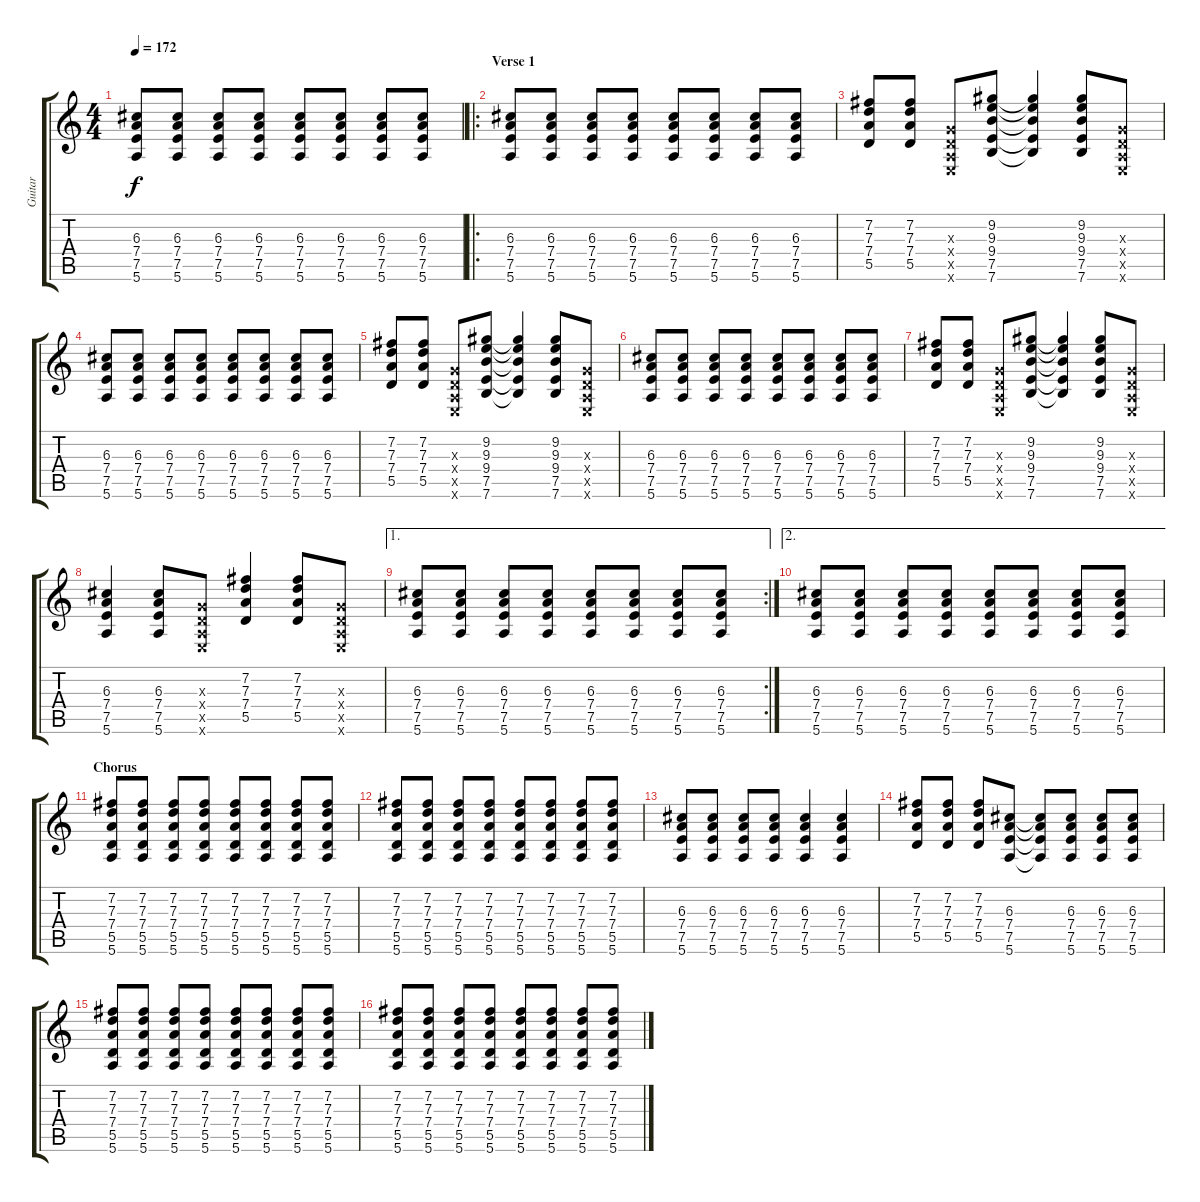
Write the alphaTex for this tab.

\track ("Guitar" "Guitar") {instrument distortionguitar}
\staff {score tabs}
\tuning (E4 B3 G3 D3 A2 E2) {hide}
\ts (4 4)
\tempo 172
\clef g2
\ks c
(6.3 7.4 7.5 5.6).8{dy f} (6.3 7.4 7.5 5.6).8 (6.3 7.4 7.5 5.6).8 (6.3 7.4 7.5 5.6).8 (6.3 7.4 7.5 5.6).8 (6.3 7.4 7.5 5.6).8 (6.3 7.4 7.5 5.6).8 (6.3 7.4 7.5 5.6).8 |
\ro
\section ("" "Verse 1")
(6.3 7.4 7.5 5.6).8 (6.3 7.4 7.5 5.6).8 (6.3 7.4 7.5 5.6).8 (6.3 7.4 7.5 5.6).8 (6.3 7.4 7.5 5.6).8 (6.3 7.4 7.5 5.6).8 (6.3 7.4 7.5 5.6).8 (6.3 7.4 7.5 5.6).8 |
(7.2 7.3 7.4 5.5).8 (7.2 7.3 7.4 5.5).8 (0.3{x} 0.4{x} 0.5{x} 0.6{x}).8 (9.2 9.3 9.4 7.5 7.6).8 (9.2{t} 9.3{t} 9.4{t} 7.5{t} 7.6{t}).4 (9.2 9.3 9.4 7.5 7.6).8 (0.3{x} 0.4{x} 0.5{x} 0.6{x}).8 |
(6.3 7.4 7.5 5.6).8 (6.3 7.4 7.5 5.6).8 (6.3 7.4 7.5 5.6).8 (6.3 7.4 7.5 5.6).8 (6.3 7.4 7.5 5.6).8 (6.3 7.4 7.5 5.6).8 (6.3 7.4 7.5 5.6).8 (6.3 7.4 7.5 5.6).8 |
(7.2 7.3 7.4 5.5).8 (7.2 7.3 7.4 5.5).8 (0.3{x} 0.4{x} 0.5{x} 0.6{x}).8 (9.2 9.3 9.4 7.5 7.6).8 (9.2{t} 9.3{t} 9.4{t} 7.5{t} 7.6{t}).4 (9.2 9.3 9.4 7.5 7.6).8 (0.3{x} 0.4{x} 0.5{x} 0.6{x}).8 |
(6.3 7.4 7.5 5.6).8 (6.3 7.4 7.5 5.6).8 (6.3 7.4 7.5 5.6).8 (6.3 7.4 7.5 5.6).8 (6.3 7.4 7.5 5.6).8 (6.3 7.4 7.5 5.6).8 (6.3 7.4 7.5 5.6).8 (6.3 7.4 7.5 5.6).8 |
(7.2 7.3 7.4 5.5).8 (7.2 7.3 7.4 5.5).8 (0.3{x} 0.4{x} 0.5{x} 0.6{x}).8 (9.2 9.3 9.4 7.5 7.6).8 (9.2{t} 9.3{t} 9.4{t} 7.5{t} 7.6{t}).4 (9.2 9.3 9.4 7.5 7.6).8 (0.3{x} 0.4{x} 0.5{x} 0.6{x}).8 |
(6.3 7.4 7.5 5.6).4 (6.3 7.4 7.5 5.6).8 (0.3{x} 0.4{x} 0.5{x} 0.6{x}).8 (7.2 7.3 7.4 5.5).4 (7.2 7.3 7.4 5.5).8 (0.3{x} 0.4{x} 0.5{x} 0.6{x}).8 |
\ae 1
\rc 2
(6.3 7.4 7.5 5.6).8 (6.3 7.4 7.5 5.6).8 (6.3 7.4 7.5 5.6).8 (6.3 7.4 7.5 5.6).8 (6.3 7.4 7.5 5.6).8 (6.3 7.4 7.5 5.6).8 (6.3 7.4 7.5 5.6).8 (6.3 7.4 7.5 5.6).8 |
\ae 2
(6.3 7.4 7.5 5.6).8 (6.3 7.4 7.5 5.6).8 (6.3 7.4 7.5 5.6).8 (6.3 7.4 7.5 5.6).8 (6.3 7.4 7.5 5.6).8 (6.3 7.4 7.5 5.6).8 (6.3 7.4 7.5 5.6).8 (6.3 7.4 7.5 5.6).8 |
\section ("" "Chorus")
(7.2 7.3 7.4 5.5 5.6).8 (7.2 7.3 7.4 5.5 5.6).8 (7.2 7.3 7.4 5.5 5.6).8 (7.2 7.3 7.4 5.5 5.6).8 (7.2 7.3 7.4 5.5 5.6).8 (7.2 7.3 7.4 5.5 5.6).8 (7.2 7.3 7.4 5.5 5.6).8 (7.2 7.3 7.4 5.5 5.6).8 |
(7.2 7.3 7.4 5.5 5.6).8 (7.2 7.3 7.4 5.5 5.6).8 (7.2 7.3 7.4 5.5 5.6).8 (7.2 7.3 7.4 5.5 5.6).8 (7.2 7.3 7.4 5.5 5.6).8 (7.2 7.3 7.4 5.5 5.6).8 (7.2 7.3 7.4 5.5 5.6).8 (7.2 7.3 7.4 5.5 5.6).8 |
(6.3 7.4 7.5 5.6).8 (6.3 7.4 7.5 5.6).8 (6.3 7.4 7.5 5.6).8 (6.3 7.4 7.5 5.6).8 (6.3 7.4 7.5 5.6).4 (6.3 7.4 7.5 5.6).4 |
(7.2 7.3 7.4 5.5).8 (7.2 7.3 7.4 5.5).8 (7.2 7.3 7.4 5.5).8 (6.3 7.4 7.5 5.6).8 (6.3{t} 7.4{t} 7.5{t} 5.6{t}).8 (6.3 7.4 7.5 5.6).8 (6.3 7.4 7.5 5.6).8 (6.3 7.4 7.5 5.6).8 |
(7.2 7.3 7.4 5.5 5.6).8 (7.2 7.3 7.4 5.5 5.6).8 (7.2 7.3 7.4 5.5 5.6).8 (7.2 7.3 7.4 5.5 5.6).8 (7.2 7.3 7.4 5.5 5.6).8 (7.2 7.3 7.4 5.5 5.6).8 (7.2 7.3 7.4 5.5 5.6).8 (7.2 7.3 7.4 5.5 5.6).8 |
(7.2 7.3 7.4 5.5 5.6).8 (7.2 7.3 7.4 5.5 5.6).8 (7.2 7.3 7.4 5.5 5.6).8 (7.2 7.3 7.4 5.5 5.6).8 (7.2 7.3 7.4 5.5 5.6).8 (7.2 7.3 7.4 5.5 5.6).8 (7.2 7.3 7.4 5.5 5.6).8 (7.2 7.3 7.4 5.5 5.6).8
